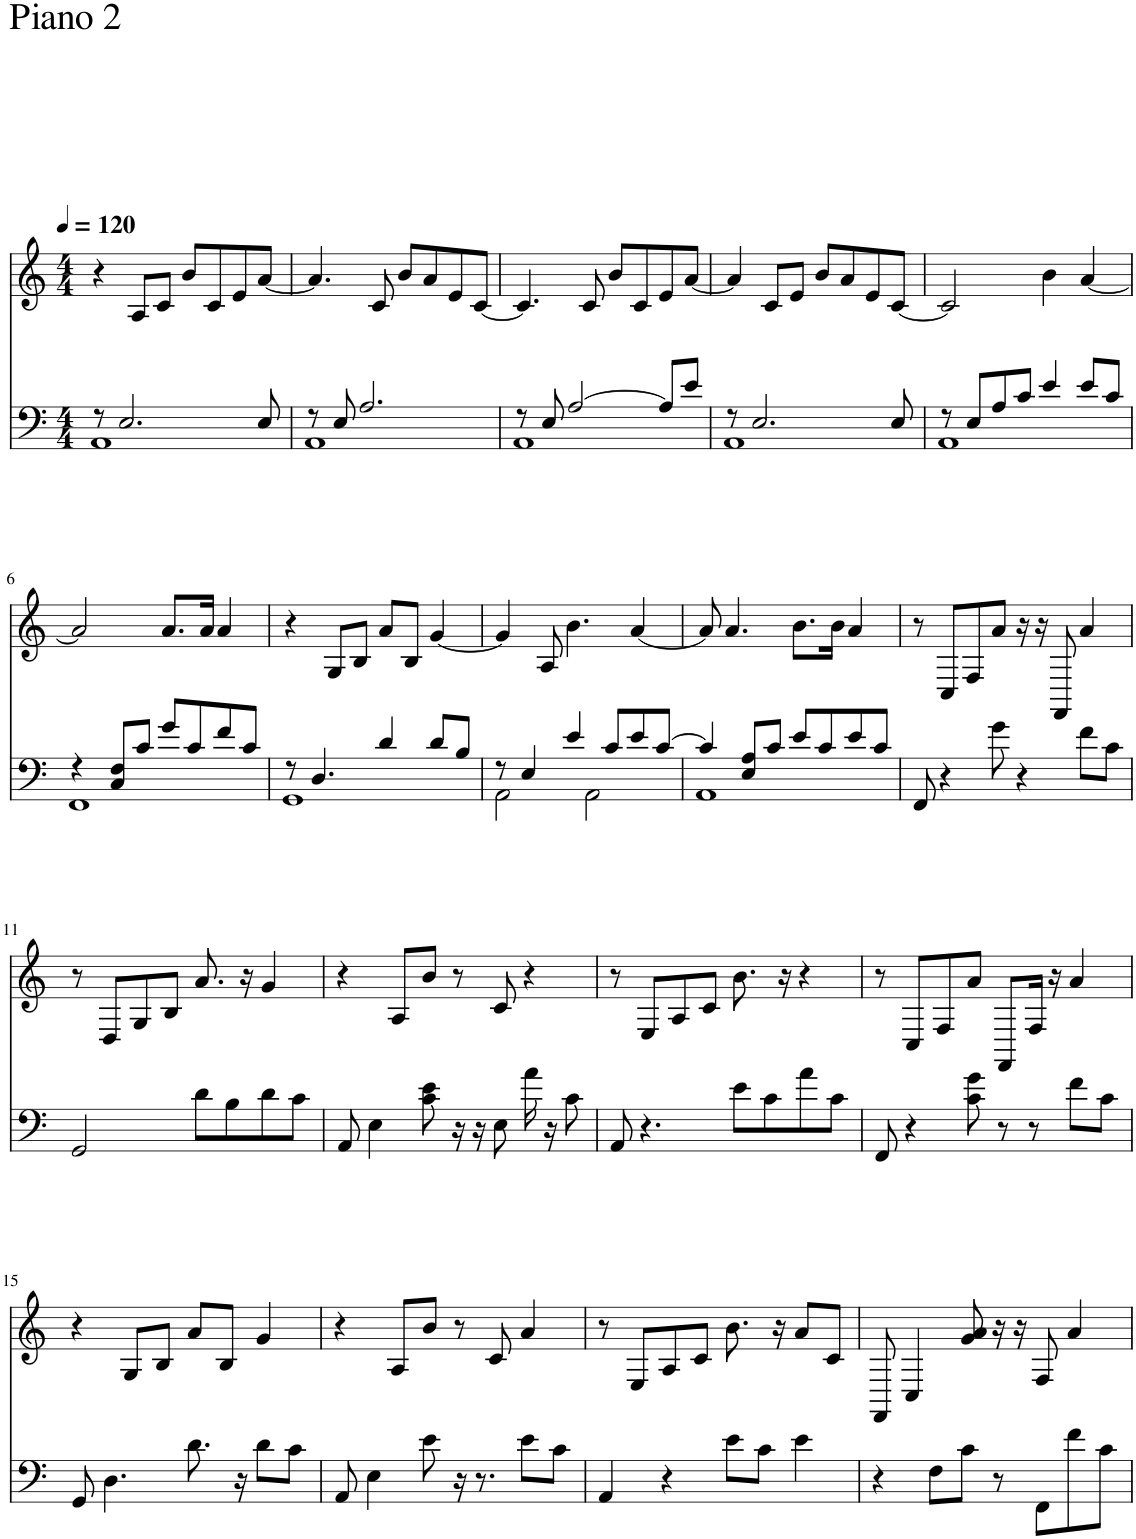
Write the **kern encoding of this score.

**kern	**kern
*part1	*part1
*staff2	*staff1
*I"Piano	*
*I'Pno.	*
*clefF4	*clefG2
*k[]	*k[]
*M4/4	*M4/4
*MM120	*MM120
=1	=1
*^	*
8r	1AA	4r
2.E/	.	.
.	.	8A/L
.	.	8c/J
.	.	8b/L
.	.	8c/
.	.	8e/
8E/	.	[8a/J
=2	=2	=2
8r	1AA	4.a/]
8E/	.	.
2.A/	.	.
.	.	8c/
.	.	8b/L
.	.	8a/
.	.	8e/
.	.	[8c/J
=3	=3	=3
8r	1AA	4.c/]
8E/	.	.
[2A/	.	.
.	.	8c/
.	.	8b/L
.	.	8c/
8A/L]	.	8e/
8e/J	.	[8a/J
=4	=4	=4
8r	1AA	4a/]
2.E/	.	.
.	.	8c/L
.	.	8e/J
.	.	8b/L
.	.	8a/
.	.	8e/
8E/	.	[8c/J
=5	=5	=5
8r	1AA	2c/]
8E/L	.	.
8A/	.	.
8c/J	.	.
4e/	.	4b\
8e/L	.	[4a/
8c/J	.	.
!!LO:LB:g=z
=6	=6	=6
4r	1FF	2a/]
8C/ 8F/L	.	.
8c/J	.	.
8g/L	.	8.a/L
8c/	.	.
.	.	16a/Jk
8f/	.	4a/
8c/J	.	.
=7	=7	=7
8r	1GG	4r
4.D/	.	.
.	.	8G/L
.	.	8B/J
4d/	.	8a/L
.	.	8B/J
8d/L	.	[4g/
8B/J	.	.
=8	=8	=8
8r	2AA\	4g/]
4E/	.	.
.	.	8A/
4e/	.	4.b\
.	2AA\	.
8c/L	.	.
8e/	.	[4a/
[8c/J	.	.
=9	=9	=9
4c/]	1AA	8a/]
.	.	4.a/
8E/ 8A/L	.	.
8c/J	.	.
8e/L	.	8.b\L
8c/	.	.
.	.	16b\Jk
8e/	.	4a/
8c/J	.	.
*v	*v	*
=10	=10
8FF/	8r
4r	8C/L
.	8F/
8g\	8a/J
4r	16r
.	16r
.	8FF/
8f\L	4a/
8c\J	.
!!LO:LB:g=z
=11	=11
2GG/	8r
.	8D/L
.	8G/
.	8B/J
8d\L	8.a/
8B\	.
.	16r
8d\	4g/
8c\J	.
=12	=12
8AA/	4r
4E\	.
.	8A/L
8c\ 8e\	8b/J
16r	8r
16r	.
8E\	8c/
16a\	4r
16r	.
8c\	.
=13	=13
8AA/	8r
4.r	8E/L
.	8A/
.	8c/J
8e\L	8.b\
8c\	.
.	16r
8a\	4r
8c\J	.
=14	=14
8FF/	8r
4r	8C/L
.	8F/
8c\ 8g\	8a/J
8r	8FF/L
8r	16F/Jk
.	16r
8f\L	4a/
8c\J	.
!!LO:LB:g=z
=15	=15
8GG/	4r
4.D\	.
.	8G/L
.	8B/J
8.d\	8a/L
.	8B/J
16r	.
8d\L	4g/
8c\J	.
=16	=16
8AA/	4r
4E\	.
.	8A/L
8e\	8b/J
16r	8r
8.r	.
.	8c/
8e\L	4a/
8c\J	.
=17	=17
4AA/	8r
.	8E/L
4r	8A/
.	8c/J
8e\L	8.b\
8c\J	.
.	16r
4e\	8a/L
.	8c/J
=18	=18
4r	8FF/
.	4C/
8F\L	.
8c\J	8g/ 8a/
8r	16r
.	16r
8FF\L	8F/
8f\	4a/
8c\J	.
=	=
*-	*-
